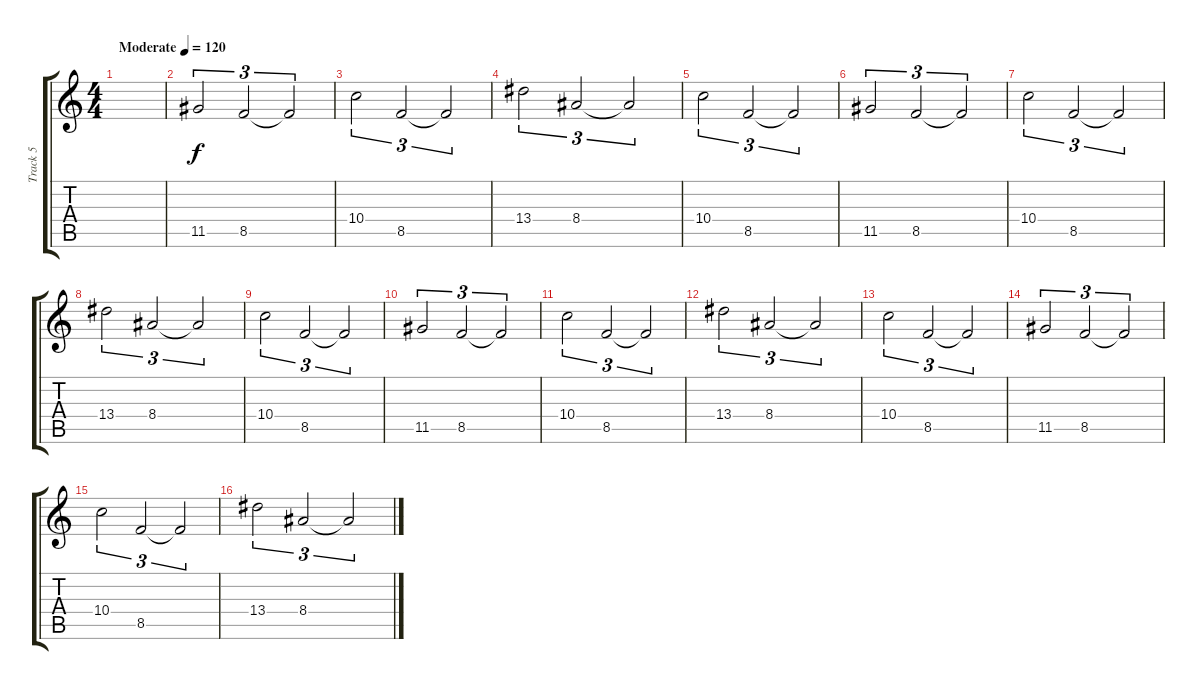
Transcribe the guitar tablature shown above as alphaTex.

\track ("Track 5" "Track 5") {instrument overdrivenguitar}
\staff {score tabs}
\tuning (E4 B3 G3 D3 A2 D2) {hide}
\ts (4 4)
\tempo (120 "Moderate")
\clef g2
\ks c
|
11.5.2{tu (3 2)} 8.5.2{tu (3 2)} 8.5{t}.2{tu (3 2)} |
10.4.2{tu (3 2)} 8.5.2{tu (3 2)} 8.5{t}.2{tu (3 2)} |
13.4.2{tu (3 2)} 8.4.2{tu (3 2)} 8.4{t}.2{tu (3 2)} |
10.4.2{tu (3 2)} 8.5.2{tu (3 2)} 8.5{t}.2{tu (3 2)} |
11.5.2{tu (3 2)} 8.5.2{tu (3 2)} 8.5{t}.2{tu (3 2)} |
10.4.2{tu (3 2)} 8.5.2{tu (3 2)} 8.5{t}.2{tu (3 2)} |
13.4.2{tu (3 2)} 8.4.2{tu (3 2)} 8.4{t}.2{tu (3 2)} |
10.4.2{tu (3 2)} 8.5.2{tu (3 2)} 8.5{t}.2{tu (3 2)} |
11.5.2{tu (3 2)} 8.5.2{tu (3 2)} 8.5{t}.2{tu (3 2)} |
10.4.2{tu (3 2)} 8.5.2{tu (3 2)} 8.5{t}.2{tu (3 2)} |
13.4.2{tu (3 2)} 8.4.2{tu (3 2)} 8.4{t}.2{tu (3 2)} |
10.4.2{tu (3 2)} 8.5.2{tu (3 2)} 8.5{t}.2{tu (3 2)} |
11.5.2{tu (3 2)} 8.5.2{tu (3 2)} 8.5{t}.2{tu (3 2)} |
10.4.2{tu (3 2)} 8.5.2{tu (3 2)} 8.5{t}.2{tu (3 2)} |
13.4.2{tu (3 2)} 8.4.2{tu (3 2)} 8.4{t}.2{tu (3 2)}
